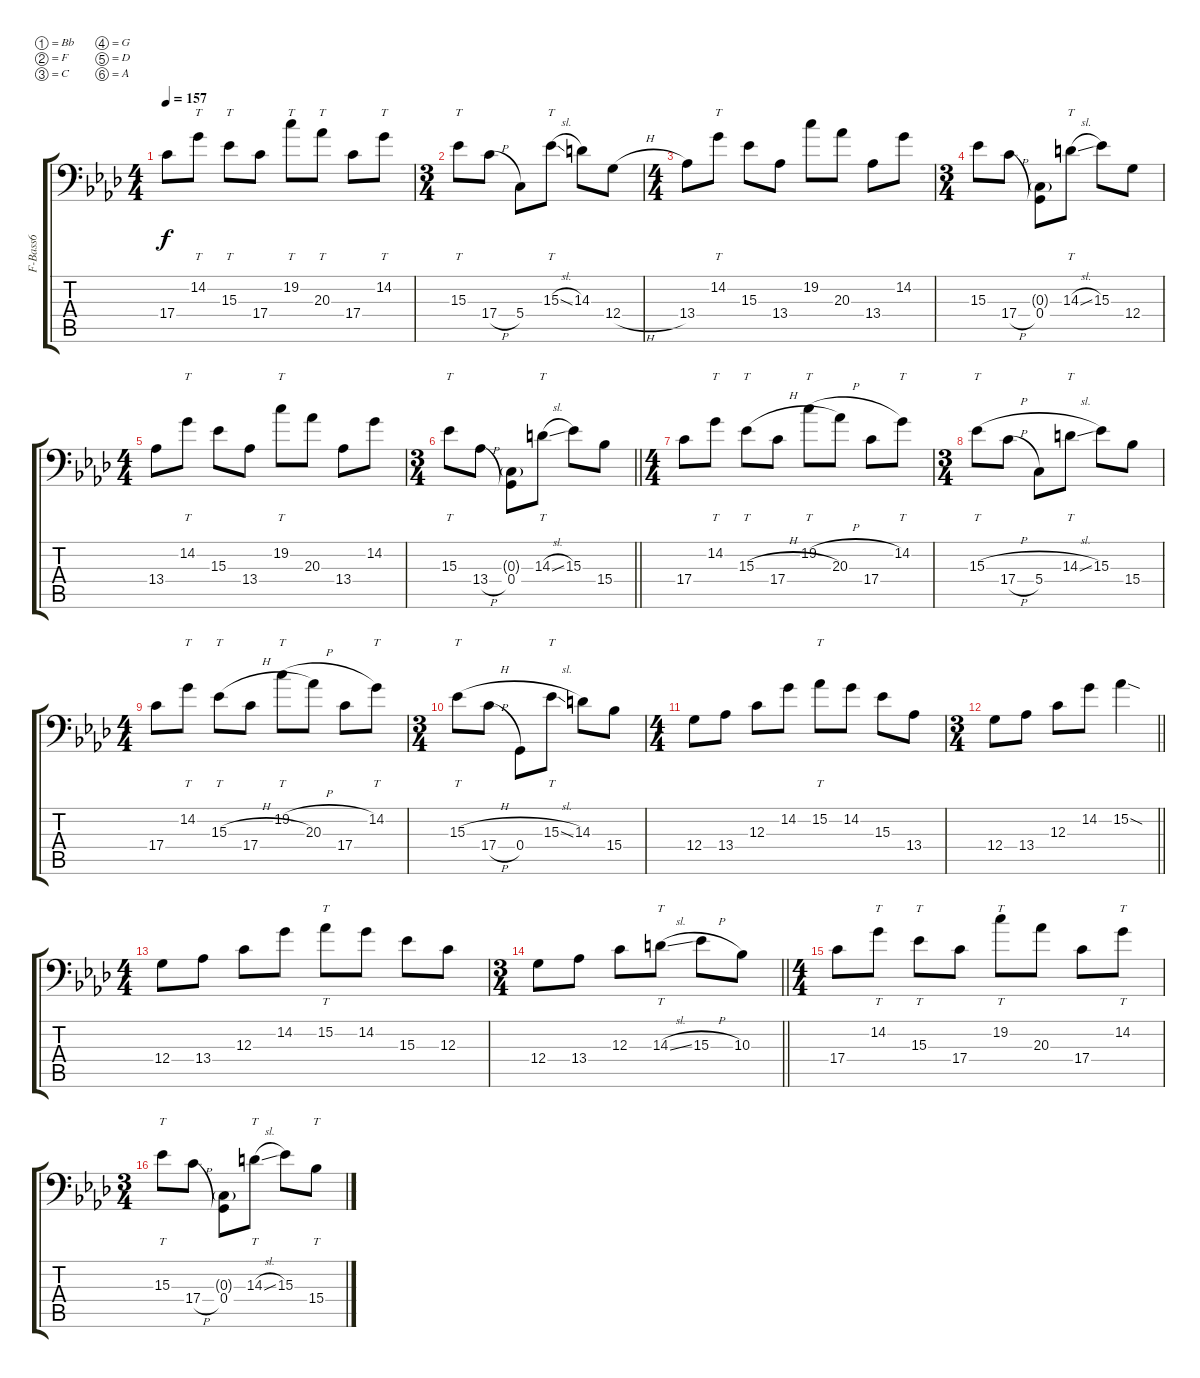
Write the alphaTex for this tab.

\bracketExtendMode groupsimilarinstruments
\otherSystemsTrackNameOrientation horizontal
\track ("Dominic Lapointe" "F-Bass6") {instrument fretlessbass}
\staff {score tabs}
\tuning (Bb2 F2 C2 G1 D1 A0)
\ts (4 4)
\beaming (8 2 2 2 2)
\tempo 157
\clef f4
\ks ab
17.4{acc forcenatural}.8{dy f beam Down} 14.2{acc forcenatural}.8{tt beam Down} 15.3{acc forcenatural}.8{tt beam Down} 17.4{acc forcenatural}.8{beam Down} 19.2{acc forcenatural}.8{tt beam Down} 20.3{acc b}.8{tt beam Down} 17.4{acc forcenatural}.8{beam Down} 14.2{acc forcenatural}.8{tt beam Down} |
\ts (3 4)
\beaming (8 2 2 2 2)
15.3{acc forcenatural}.8{tt beam Down} 17.4{h acc forcenatural}.8{beam Down} 5.4{acc forcenatural}.8{beam Down} 15.3{sl acc forcenatural}.8{tt beam Down} 14.3{acc forcenatural}.8{beam Down} 12.4{h acc forcenatural}.8{beam Down} |
\ts (4 4)
\beaming (8 2 2 2 2)
13.4{acc b}.8{beam Down} 14.2{acc forcenatural}.8{tt beam Down} 15.3{acc forcenatural}.8{beam Down} 13.4{acc b}.8{beam Down} 19.2{acc forcenatural}.8{beam Down} 20.3{acc b}.8{beam Down} 13.4{acc b}.8{beam Down} 14.2{acc forcenatural}.8{beam Down} |
\ts (3 4)
\beaming (8 2 2 2 2)
15.3{acc forcenatural}.8{beam Down} 17.4{h acc forcenatural}.8{beam Down} (0.4{acc forcenatural} 0.3{g acc forcenatural}).8{beam Down} 14.3{sl acc forcenatural}.8{tt beam Down} 15.3{acc forcenatural}.8{beam Down} 12.4{acc forcenatural}.8{beam Down} |
\ts (4 4)
\beaming (8 2 2 2 2)
13.4{acc b}.8{beam Down} 14.2{acc forcenatural}.8{tt beam Down} 15.3{acc forcenatural}.8{beam Down} 13.4{acc b}.8{beam Down} 19.2{acc forcenatural}.8{tt beam Down} 20.3{acc b}.8{beam Down} 13.4{acc b}.8{beam Down} 14.2{acc forcenatural}.8{beam Down} |
\ts (3 4)
\beaming (8 2 2 2 2)
\barLineRight lightlight
15.3{acc forcenatural}.8{tt beam Down} 13.4{h acc b}.8{beam Down} (0.4{acc forcenatural} 0.3{g acc forcenatural}).8{beam Down} 14.3{sl acc forcenatural}.8{tt beam Down} 15.3{acc forcenatural}.8{beam Down} 15.4{acc forcenatural}.8{beam Down} |
\ts (4 4)
\beaming (8 2 2 2 2)
\section ("" "")
17.4{acc forcenatural}.8{beam Down} 14.2{acc forcenatural}.8{tt beam Down} 15.3{h acc forcenatural}.8{tt beam Down} 17.4{acc forcenatural}.8{beam Down} 19.2{h acc forcenatural}.8{tt beam Down} 20.3{acc b}.8{beam Down} 17.4{acc forcenatural}.8{beam Down} 14.2{acc forcenatural}.8{tt beam Down} |
\ts (3 4)
\beaming (8 2 2 2 2)
15.3{h acc forcenatural}.8{tt beam Down} 17.4{h acc forcenatural}.8{beam Down} 5.4{acc forcenatural}.8{beam Down} 14.3{sl acc forcenatural}.8{tt beam Down} 15.3{acc forcenatural}.8{beam Down} 15.4{acc forcenatural}.8{beam Down} |
\ts (4 4)
\beaming (8 2 2 2 2)
17.4{acc forcenatural}.8{beam Down} 14.2{acc forcenatural}.8{tt beam Down} 15.3{h acc forcenatural}.8{tt beam Down} 17.4{acc forcenatural}.8{beam Down} 19.2{h acc forcenatural}.8{tt beam Down} 20.3{acc b}.8{beam Down} 17.4{acc forcenatural}.8{beam Down} 14.2{acc forcenatural}.8{tt beam Down} |
\ts (3 4)
\beaming (8 2 2 2 2)
15.3{h acc forcenatural}.8{tt beam Down} 17.4{h acc forcenatural}.8{beam Down} 0.4{acc forcenatural}.8{beam Down} 15.3{sl acc forcenatural}.8{tt beam Down} 14.3{acc forcenatural}.8{beam Down} 15.4{acc forcenatural}.8{beam Down} |
\ts (4 4)
\beaming (8 2 2 2 2)
12.4{acc forcenatural}.8{beam Down} 13.4{acc b}.8{beam Down} 12.3{acc forcenatural}.8{beam Down} 14.2{acc forcenatural}.8{beam Down} 15.2{acc b}.8{tt beam Down} 14.2{acc forcenatural}.8{beam Down} 15.3{acc forcenatural}.8{beam Down} 13.4{acc b}.8{beam Down} |
\ts (3 4)
\beaming (8 2 2 2 2)
\barLineRight lightlight
12.4{acc forcenatural}.8{beam Down} 13.4{acc b}.8{beam Down} 12.3{acc forcenatural}.8{beam Down} 14.2{acc forcenatural}.8{beam Down} 15.2{sod acc b}.4{beam Down} |
\ts (4 4)
\beaming (8 2 2 2 2)
12.4{acc forcenatural}.8{beam Down} 13.4{acc b}.8{beam Down} 12.3{acc forcenatural}.8{beam Down} 14.2{acc forcenatural}.8{beam Down} 15.2{acc b}.8{tt beam Down} 14.2{acc forcenatural}.8{beam Down} 15.3{acc forcenatural}.8{beam Down} 12.3{acc forcenatural}.8{beam Down} |
\ts (3 4)
\beaming (8 2 2 2 2)
\barLineRight lightlight
12.4{acc forcenatural}.8{beam Down} 13.4{acc b}.8{beam Down} 12.3{acc forcenatural}.8{beam Down} 14.3{sl acc forcenatural}.8{tt beam Down} 15.3{h acc forcenatural}.8{beam Down} 10.3{acc forcenatural}.8{beam Down} |
\ts (4 4)
\beaming (8 2 2 2 2)
\section ("" "")
17.4{acc forcenatural}.8{beam Down} 14.2{acc forcenatural}.8{tt beam Down} 15.3{acc forcenatural}.8{tt beam Down} 17.4{acc forcenatural}.8{beam Down} 19.2{acc forcenatural}.8{tt beam Down} 20.3{acc b}.8{beam Down} 17.4{acc forcenatural}.8{beam Down} 14.2{acc forcenatural}.8{tt beam Down} |
\ts (3 4)
\beaming (8 2 2 2 2)
15.3{acc forcenatural}.8{tt beam Down} 17.4{h acc forcenatural}.8{beam Down} (0.4{acc forcenatural} 0.3{g acc forcenatural}).8{beam Down} 14.3{sl acc forcenatural}.8{tt beam Down} 15.3{acc forcenatural}.8{beam Down} 15.4{sl acc forcenatural}.8{tt beam Down}
